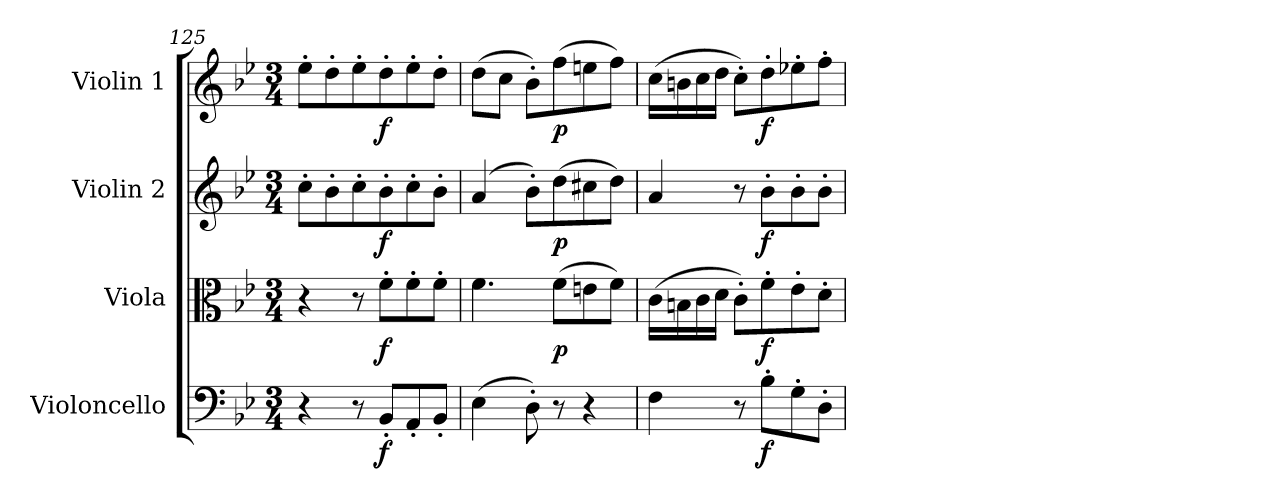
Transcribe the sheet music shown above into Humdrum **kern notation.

**kern	**dynam	**kern	**dynam	**kern	**dynam	**kern	**dynam
*part4	*part4	*part3	*part3	*part2	*part2	*part1	*part1
*staff4	*staff4	*staff3	*staff3	*staff2	*staff2	*staff1	*staff1
*I"Violoncello	*	*I"Viola	*	*I"Violin 2	*	*I"Violin 1	*
*I'Vc	*	*I'Vla	*	*I'Vln	*	*I'Vln	*
*clefF4	*	*clefC3	*	*clefG2	*	*clefG2	*
*k[b-e-]	*	*k[b-e-]	*	*k[b-e-]	*	*k[b-e-]	*
*M3/4	*	*M3/4	*	*M3/4	*	*M3/4	*
=125	=125	=125	=125	=125	=125	=125	=125
4r	.	4r	.	8cc'\L	.	8ee-'\L	.
.	.	.	.	8b-'\	.	8dd'\	.
8r	.	8r	.	8cc'\	.	8ee-'\	.
!	!LO:DY:b	!	!LO:DY:b	!	!LO:DY:b	!	!LO:DY:b
8BB-'/L	f	8f'\L	f	8b-'\	f	8dd'\	f
8AA'/	.	8f'\	.	8cc'\	.	8ee-'\	.
8BB-'/J	.	8f'\J	.	8b-'\J	.	8dd'\J	.
=126	=126	=126	=126	=126	=126	=126	=126
(>4E-\	.	4.f\	.	(>4a/	.	(>8dd\L	.
.	.	.	.	.	.	8cc\J	.
8D'\)	.	.	.	8b-'\L)	.	8b-'\L)	.
!	!	!	!LO:DY:b	!	!LO:DY:b	!	!LO:DY:b
8r	.	(>8f\L	p	(>8dd\	p	(>8ff\	p
4r	.	8en\	.	8cc#X\	.	8een\	.
.	.	8f\J)	.	8dd\J)	.	8ff\J)	.
=127	=127	=127	=127	=127	=127	=127	=127
4F\	.	(>16c\LL	.	4a/	.	(>16cc\LL	.
.	.	16Bn\	.	.	.	16bn\	.
.	.	16c\	.	.	.	16cc\	.
.	.	16d\JJ	.	.	.	16dd\JJ	.
8r	.	8c'\L)	.	8r	.	8cc'\L)	.
!	!LO:DY:b	!	!LO:DY:b	!	!LO:DY:b	!	!LO:DY:b
8B-'\L	f	8f'\	f	8b-'\L	f	8dd'\	f
8G'\	.	8e-'\	.	8b-'\	.	8ee-X'\	.
8D'\J	.	8d'\J	.	8b-'\J	.	8ff'\J	.
=	=	=	=	=	=	=	=
*-	*-	*-	*-	*-	*-	*-	*-
